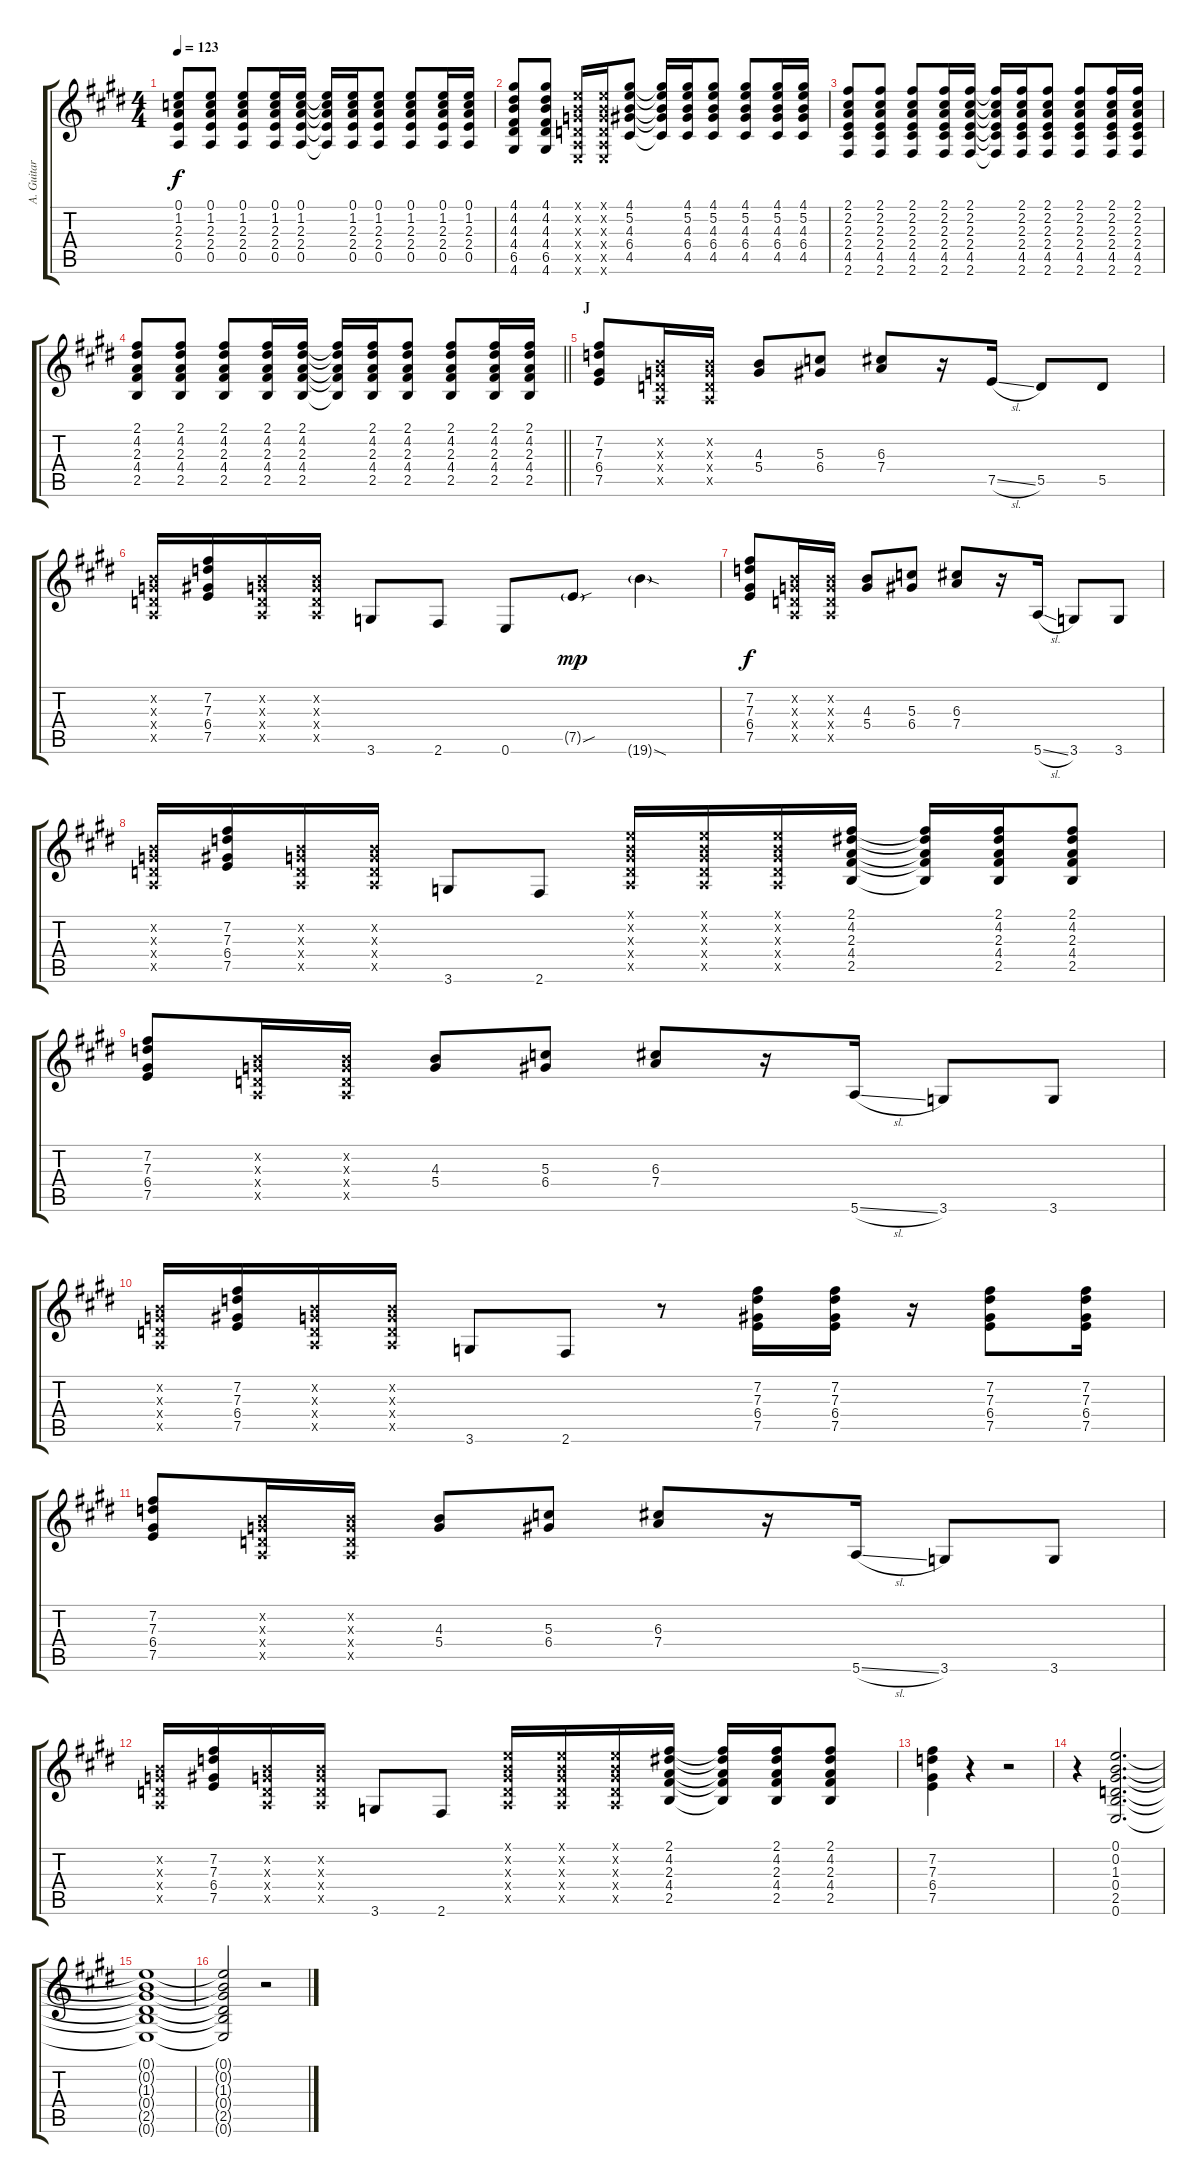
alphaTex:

\track ("A. Guitar II" "A. Guitar ") {instrument acousticguitarsteel}
\staff {score tabs}
\tuning (E4 B3 G3 D3 A2 E2) {hide}
\ts (4 4)
\tempo 123
\clef g2
\ks e
(0.1 1.2 2.3 2.4 0.5).8{dy f} (0.1 1.2 2.3 2.4 0.5).8 (0.1 1.2 2.3 2.4 0.5).8 (0.1 1.2 2.3 2.4 0.5).16 (0.1 1.2 2.3 2.4 0.5).16 (0.1{t} 1.2{t} 2.3{t} 2.4{t} 0.5{t}).16 (0.1 1.2 2.3 2.4 0.5).16 (0.1 1.2 2.3 2.4 0.5).8 (0.1 1.2 2.3 2.4 0.5).8 (0.1 1.2 2.3 2.4 0.5).16 (0.1 1.2 2.3 2.4 0.5).16 |
(4.1 4.2 4.3 4.4 6.5 4.6).8 (4.1 4.2 4.3 4.4 6.5 4.6).8 (0.1{x} 0.2{x} 0.3{x} 0.4{x} 0.5{x} 0.6{x}).16 (0.1{x} 0.2{x} 0.3{x} 0.4{x} 0.5{x} 0.6{x}).16 (4.1 5.2 4.3 6.4 4.5).8 (4.1{t} 5.2{t} 4.3{t} 6.4{t} 4.5{t}).16 (4.1 5.2 4.3 6.4 4.5).16 (4.1 5.2 4.3 6.4 4.5).8 (4.1 5.2 4.3 6.4 4.5).8 (4.1 5.2 4.3 6.4 4.5).16 (4.1 5.2 4.3 6.4 4.5).16 |
(2.1 2.2 2.3 2.4 4.5 2.6).8 (2.1 2.2 2.3 2.4 4.5 2.6).8 (2.1 2.2 2.3 2.4 4.5 2.6).8 (2.1 2.2 2.3 2.4 4.5 2.6).16 (2.1 2.2 2.3 2.4 4.5 2.6).16 (2.1{t} 2.2{t} 2.3{t} 2.4{t} 4.5{t} 2.6{t}).16 (2.1 2.2 2.3 2.4 4.5 2.6).16 (2.1 2.2 2.3 2.4 4.5 2.6).8 (2.1 2.2 2.3 2.4 4.5 2.6).8 (2.1 2.2 2.3 2.4 4.5 2.6).16 (2.1 2.2 2.3 2.4 4.5 2.6).16 |
\barLineRight lightlight
(2.1 4.2 2.3 4.4 2.5).8 (2.1 4.2 2.3 4.4 2.5).8 (2.1 4.2 2.3 4.4 2.5).8 (2.1 4.2 2.3 4.4 2.5).16 (2.1 4.2 2.3 4.4 2.5).16 (2.1{t} 4.2{t} 2.3{t} 4.4{t} 2.5{t}).16 (2.1 4.2 2.3 4.4 2.5).16 (2.1 4.2 2.3 4.4 2.5).8 (2.1 4.2 2.3 4.4 2.5).8 (2.1 4.2 2.3 4.4 2.5).16 (2.1 4.2 2.3 4.4 2.5).16 |
\section ("" "J")
(7.2 7.3 6.4 7.5).8 (0.2{x} 0.3{x} 0.4{x} 0.5{x}).16 (0.2{x} 0.3{x} 0.4{x} 0.5{x}).16 (4.3 5.4).8 (5.3 6.4).8 (6.3 7.4).8 r.16 7.5{sl}.16 5.5.8 5.5.8 |
(0.2{x} 0.3{x} 0.4{x} 0.5{x}).16 (7.2 7.3 6.4 7.5).16 (0.2{x} 0.3{x} 0.4{x} 0.5{x}).16 (0.2{x} 0.3{x} 0.4{x} 0.5{x}).16 3.6.8 2.6.8 0.6.8 7.5{sou g}.8{dy mp} 19.6{sod g}.4 |
(7.2 7.3 6.4 7.5).8{dy f} (0.2{x} 0.3{x} 0.4{x} 0.5{x}).16 (0.2{x} 0.3{x} 0.4{x} 0.5{x}).16 (4.3 5.4).8 (5.3 6.4).8 (6.3 7.4).8 r.16 5.6{sl}.16 3.6.8 3.6.8 |
(0.2{x} 0.3{x} 0.4{x} 0.5{x}).16 (7.2 7.3 6.4 7.5).16 (0.2{x} 0.3{x} 0.4{x} 0.5{x}).16 (0.2{x} 0.3{x} 0.4{x} 0.5{x}).16 3.6.8 2.6.8 (0.1{x} 0.2{x} 0.3{x} 0.4{x} 0.5{x}).16 (0.1{x} 0.2{x} 0.3{x} 0.4{x} 0.5{x}).16 (0.1{x} 0.2{x} 0.3{x} 0.4{x} 0.5{x}).16 (2.1 4.2 2.3 4.4 2.5).16 (2.1{t} 4.2{t} 2.3{t} 4.4{t} 2.5{t}).16 (2.1 4.2 2.3 4.4 2.5).16 (2.1 4.2 2.3 4.4 2.5).8 |
(7.2 7.3 6.4 7.5).8 (0.2{x} 0.3{x} 0.4{x} 0.5{x}).16 (0.2{x} 0.3{x} 0.4{x} 0.5{x}).16 (4.3 5.4).8 (5.3 6.4).8 (6.3 7.4).8 r.16 5.6{sl}.16 3.6.8 3.6.8 |
(0.2{x} 0.3{x} 0.4{x} 0.5{x}).16 (7.2 7.3 6.4 7.5).16 (0.2{x} 0.3{x} 0.4{x} 0.5{x}).16 (0.2{x} 0.3{x} 0.4{x} 0.5{x}).16 3.6.8 2.6.8 r.8 (7.2 7.3 6.4 7.5).16 (7.2 7.3 6.4 7.5).16 r.16 (7.2 7.3 6.4 7.5).8 (7.2 7.3 6.4 7.5).16 |
(7.2 7.3 6.4 7.5).8 (0.2{x} 0.3{x} 0.4{x} 0.5{x}).16 (0.2{x} 0.3{x} 0.4{x} 0.5{x}).16 (4.3 5.4).8 (5.3 6.4).8 (6.3 7.4).8 r.16 5.6{sl}.16 3.6.8 3.6.8 |
(0.2{x} 0.3{x} 0.4{x} 0.5{x}).16 (7.2 7.3 6.4 7.5).16 (0.2{x} 0.3{x} 0.4{x} 0.5{x}).16 (0.2{x} 0.3{x} 0.4{x} 0.5{x}).16 3.6.8 2.6.8 (0.1{x} 0.2{x} 0.3{x} 0.4{x} 0.5{x}).16 (0.1{x} 0.2{x} 0.3{x} 0.4{x} 0.5{x}).16 (0.1{x} 0.2{x} 0.3{x} 0.4{x} 0.5{x}).16 (2.1 4.2 2.3 4.4 2.5).16 (2.1{t} 4.2{t} 2.3{t} 4.4{t} 2.5{t}).16 (2.1 4.2 2.3 4.4 2.5).16 (2.1 4.2 2.3 4.4 2.5).8 |
(7.2 7.3 6.4 7.5).4 r.4 r.2 |
r.4 (0.1 0.2 1.3 0.4 2.5 0.6).2{d} |
(0.1{t} 0.2{t} 1.3{t} 0.4{t} 2.5{t} 0.6{t}).1 |
(0.1{t} 0.2{t} 1.3{t} 0.4{t} 2.5{t} 0.6{t}).2 r.2
